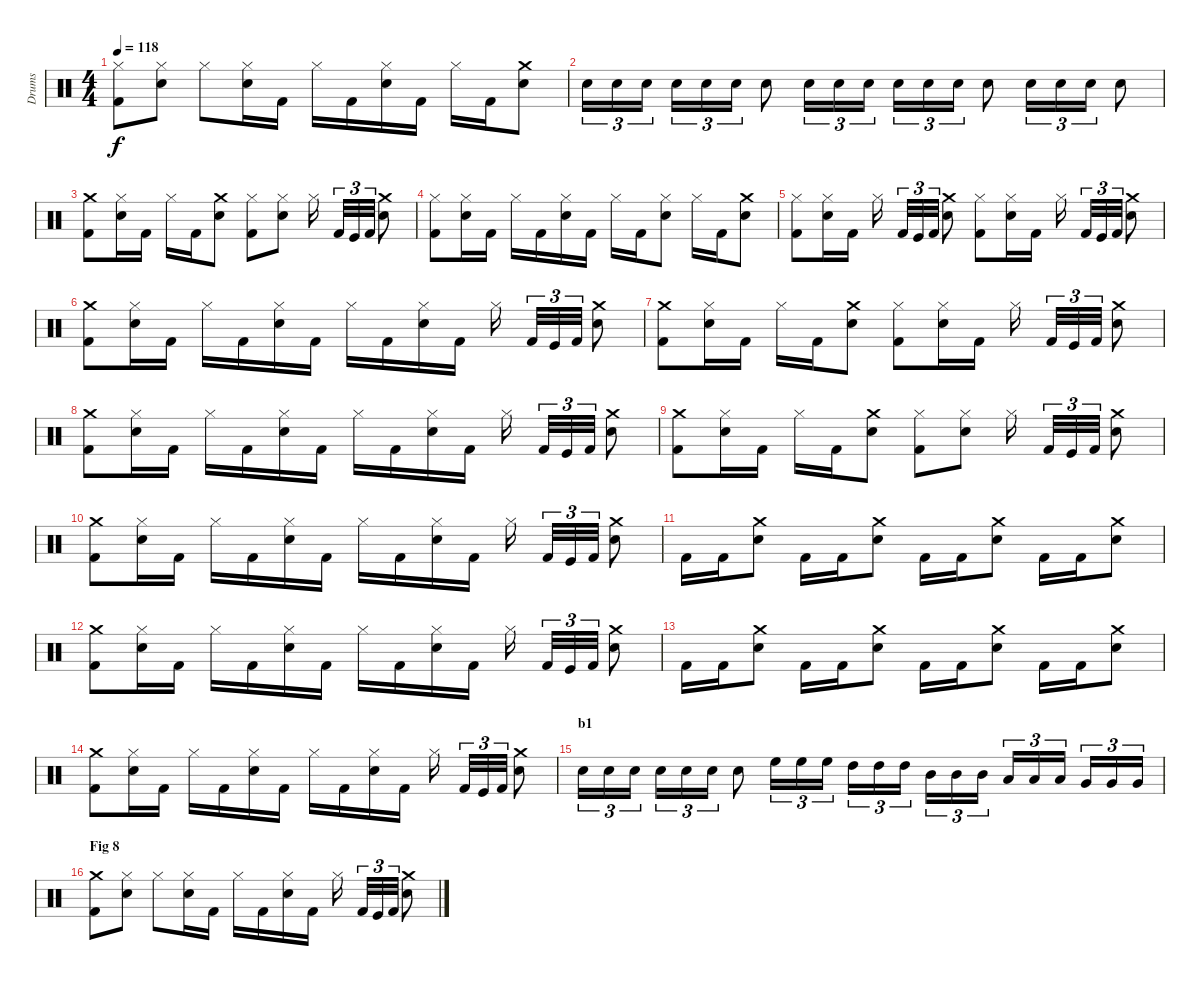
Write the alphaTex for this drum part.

\track ("Drums" "Drums") {instrument percussion}
\staff {score}
\articulation defaults
\ts (4 4)
\tempo 118
\clef neutral
\ks c
("Hi-Hat (closed)" "Kick (hit) 2").8{dy f} ("Hi-Hat (closed)" "Electric Snare (hit)").8 "Hi-Hat (closed)".8 ("Hi-Hat (closed)" "Electric Snare (hit)").16 "Kick (hit) 2".16 "Hi-Hat (closed)".16 "Kick (hit) 2".16 ("Hi-Hat (closed)" "Electric Snare (hit)").16 "Kick (hit) 2".16 "Hi-Hat (closed)".16 "Kick (hit) 2".16 ("Crash medium (hit)" "Electric Snare (hit)").8 |
"Electric Snare (hit)".16{tu (3 2)} "Electric Snare (hit)".16{tu (3 2)} "Electric Snare (hit)".16{tu (3 2) beam splitsecondary} "Electric Snare (hit)".16{tu (3 2)} "Electric Snare (hit)".16{tu (3 2)} "Electric Snare (hit)".16{tu (3 2)} "Electric Snare (hit)".8 "Electric Snare (hit)".16{tu (3 2)} "Electric Snare (hit)".16{tu (3 2)} "Electric Snare (hit)".16{tu (3 2)} "Electric Snare (hit)".16{tu (3 2)} "Electric Snare (hit)".16{tu (3 2)} "Electric Snare (hit)".16{tu (3 2)} "Electric Snare (hit)".8 "Electric Snare (hit)".16{tu (3 2)} "Electric Snare (hit)".16{tu (3 2)} "Electric Snare (hit)".16{tu (3 2)} "Electric Snare (hit)".8 |
("Crash medium (hit)" "Kick (hit) 2").8 ("Hi-Hat (closed)" "Electric Snare (hit)").16 "Kick (hit) 2".16 "Hi-Hat (closed)".16 "Kick (hit) 2".16 ("Crash medium (hit)" "Electric Snare (hit)").8 ("Hi-Hat (closed)" "Kick (hit) 2").8 ("Hi-Hat (closed)" "Electric Snare (hit)").8 "Hi-Hat (closed)".16{beam splitsecondary} "Kick (hit) 2".32{tu (3 2)} "Kick (hit)".32{tu (3 2)} "Kick (hit) 2".32{tu (3 2)} ("Crash medium (hit)" "Electric Snare (hit)").8 |
("Hi-Hat (closed)" "Kick (hit) 2").8 ("Hi-Hat (closed)" "Electric Snare (hit)").16 "Kick (hit) 2".16 "Hi-Hat (closed)".16 "Kick (hit) 2".16 ("Hi-Hat (closed)" "Electric Snare (hit)").16 "Kick (hit) 2".16 "Hi-Hat (closed)".16 "Kick (hit) 2".16 ("Hi-Hat (closed)" "Electric Snare (hit)").8 "Hi-Hat (closed)".16 "Kick (hit) 2".16 ("Crash medium (hit)" "Electric Snare (hit)").8 |
("Hi-Hat (closed)" "Kick (hit) 2").8 ("Hi-Hat (closed)" "Electric Snare (hit)").16 "Kick (hit) 2".16 "Hi-Hat (closed)".16{beam splitsecondary} "Kick (hit) 2".32{tu (3 2)} "Kick (hit)".32{tu (3 2)} "Kick (hit) 2".32{tu (3 2)} ("Crash medium (hit)" "Electric Snare (hit)").8 ("Hi-Hat (closed)" "Kick (hit) 2").8 ("Hi-Hat (closed)" "Electric Snare (hit)").16 "Kick (hit) 2".16 "Hi-Hat (closed)".16{beam splitsecondary} "Kick (hit) 2".32{tu (3 2)} "Kick (hit)".32{tu (3 2)} "Kick (hit) 2".32{tu (3 2)} ("Crash medium (hit)" "Electric Snare (hit)").8 |
("Crash medium (hit)" "Kick (hit) 2").8 ("Hi-Hat (closed)" "Electric Snare (hit)").16 "Kick (hit) 2".16 "Hi-Hat (closed)".16 "Kick (hit) 2".16 ("Hi-Hat (closed)" "Electric Snare (hit)").16 "Kick (hit) 2".16 "Hi-Hat (closed)".16 "Kick (hit) 2".16 ("Hi-Hat (closed)" "Electric Snare (hit)").16 "Kick (hit) 2".16 "Hi-Hat (closed)".16{beam splitsecondary} "Kick (hit) 2".32{tu (3 2)} "Kick (hit)".32{tu (3 2)} "Kick (hit) 2".32{tu (3 2)} ("Crash medium (hit)" "Electric Snare (hit)").8 |
("Crash medium (hit)" "Kick (hit) 2").8 ("Hi-Hat (closed)" "Electric Snare (hit)").16 "Kick (hit) 2".16 "Hi-Hat (closed)".16 "Kick (hit) 2".16 ("Crash medium (hit)" "Electric Snare (hit)").8 ("Hi-Hat (closed)" "Kick (hit) 2").8 ("Hi-Hat (closed)" "Electric Snare (hit)").16 "Kick (hit) 2".16 "Hi-Hat (closed)".16{beam splitsecondary} "Kick (hit) 2".32{tu (3 2)} "Kick (hit)".32{tu (3 2)} "Kick (hit) 2".32{tu (3 2)} ("Crash medium (hit)" "Electric Snare (hit)").8 |
("Crash medium (hit)" "Kick (hit) 2").8 ("Hi-Hat (closed)" "Electric Snare (hit)").16 "Kick (hit) 2".16 "Hi-Hat (closed)".16 "Kick (hit) 2".16 ("Hi-Hat (closed)" "Electric Snare (hit)").16 "Kick (hit) 2".16 "Hi-Hat (closed)".16 "Kick (hit) 2".16 ("Hi-Hat (closed)" "Electric Snare (hit)").16 "Kick (hit) 2".16 "Hi-Hat (closed)".16{beam splitsecondary} "Kick (hit) 2".32{tu (3 2)} "Kick (hit)".32{tu (3 2)} "Kick (hit) 2".32{tu (3 2)} ("Crash medium (hit)" "Electric Snare (hit)").8 |
("Crash medium (hit)" "Kick (hit) 2").8 ("Hi-Hat (closed)" "Electric Snare (hit)").16 "Kick (hit) 2".16 "Hi-Hat (closed)".16 "Kick (hit) 2".16 ("Crash medium (hit)" "Electric Snare (hit)").8 ("Hi-Hat (closed)" "Kick (hit) 2").8 ("Hi-Hat (closed)" "Electric Snare (hit)").8 "Hi-Hat (closed)".16{beam splitsecondary} "Kick (hit) 2".32{tu (3 2)} "Kick (hit)".32{tu (3 2)} "Kick (hit) 2".32{tu (3 2)} ("Crash medium (hit)" "Electric Snare (hit)").8 |
("Crash medium (hit)" "Kick (hit) 2").8 ("Hi-Hat (closed)" "Electric Snare (hit)").16 "Kick (hit) 2".16 "Hi-Hat (closed)".16 "Kick (hit) 2".16 ("Hi-Hat (closed)" "Electric Snare (hit)").16 "Kick (hit) 2".16 "Hi-Hat (closed)".16 "Kick (hit) 2".16 ("Hi-Hat (closed)" "Electric Snare (hit)").16 "Kick (hit) 2".16 "Hi-Hat (closed)".16{beam splitsecondary} "Kick (hit) 2".32{tu (3 2)} "Kick (hit)".32{tu (3 2)} "Kick (hit) 2".32{tu (3 2)} ("Crash medium (hit)" "Electric Snare (hit)").8 |
"Kick (hit) 2".16 "Kick (hit) 2".16 ("Crash medium (hit)" "Electric Snare (hit)").8 "Kick (hit) 2".16 "Kick (hit) 2".16 ("Crash medium (hit)" "Electric Snare (hit)").8 "Kick (hit) 2".16 "Kick (hit) 2".16 ("Crash medium (hit)" "Electric Snare (hit)").8 "Kick (hit) 2".16 "Kick (hit) 2".16 ("Crash medium (hit)" "Electric Snare (hit)").8 |
("Crash medium (hit)" "Kick (hit) 2").8 ("Hi-Hat (closed)" "Electric Snare (hit)").16 "Kick (hit) 2".16 "Hi-Hat (closed)".16 "Kick (hit) 2".16 ("Hi-Hat (closed)" "Electric Snare (hit)").16 "Kick (hit) 2".16 "Hi-Hat (closed)".16 "Kick (hit) 2".16 ("Hi-Hat (closed)" "Electric Snare (hit)").16 "Kick (hit) 2".16 "Hi-Hat (closed)".16{beam splitsecondary} "Kick (hit) 2".32{tu (3 2)} "Kick (hit)".32{tu (3 2)} "Kick (hit) 2".32{tu (3 2)} ("Crash medium (hit)" "Electric Snare (hit)").8 |
"Kick (hit) 2".16 "Kick (hit) 2".16 ("Crash medium (hit)" "Electric Snare (hit)").8 "Kick (hit) 2".16 "Kick (hit) 2".16 ("Crash medium (hit)" "Electric Snare (hit)").8 "Kick (hit) 2".16 "Kick (hit) 2".16 ("Crash medium (hit)" "Electric Snare (hit)").8 "Kick (hit) 2".16 "Kick (hit) 2".16 ("Crash medium (hit)" "Electric Snare (hit)").8 |
("Crash medium (hit)" "Kick (hit) 2").8 ("Hi-Hat (closed)" "Electric Snare (hit)").16 "Kick (hit) 2".16 "Hi-Hat (closed)".16 "Kick (hit) 2".16 ("Hi-Hat (closed)" "Electric Snare (hit)").16 "Kick (hit) 2".16 "Hi-Hat (closed)".16 "Kick (hit) 2".16 ("Hi-Hat (closed)" "Electric Snare (hit)").16 "Kick (hit) 2".16 "Hi-Hat (closed)".16{beam splitsecondary} "Kick (hit) 2".32{tu (3 2)} "Kick (hit)".32{tu (3 2)} "Kick (hit) 2".32{tu (3 2)} ("Crash medium (hit)" "Electric Snare (hit)").8 |
\section ("" "b1")
"Electric Snare (hit)".16{tu (3 2)} "Electric Snare (hit)".16{tu (3 2)} "Electric Snare (hit)".16{tu (3 2) beam splitsecondary} "Electric Snare (hit)".16{tu (3 2)} "Electric Snare (hit)".16{tu (3 2)} "Electric Snare (hit)".16{tu (3 2)} "Electric Snare (hit)".8 "High Floor Tom (hit)".16{tu (3 2)} "High Floor Tom (hit)".16{tu (3 2)} "High Floor Tom (hit)".16{tu (3 2)} "High Tom (hit)".16{tu (3 2)} "High Tom (hit)".16{tu (3 2)} "High Tom (hit)".16{tu (3 2) beam splitsecondary} "Mid Tom (hit)".16{tu (3 2)} "Mid Tom (hit)".16{tu (3 2)} "Mid Tom (hit)".16{tu (3 2)} "Low Tom (hit)".16{tu (3 2)} "Low Tom (hit)".16{tu (3 2)} "Low Tom (hit)".16{tu (3 2) beam splitsecondary} "Very Low Tom (hit)".16{tu (3 2)} "Very Low Tom (hit)".16{tu (3 2)} "Very Low Tom (hit)".16{tu (3 2)} |
\section ("" "Fig 8")
("Crash medium (hit)" "Kick (hit) 2").8 ("Hi-Hat (closed)" "Electric Snare (hit)").8 "Hi-Hat (closed)".8 ("Hi-Hat (closed)" "Electric Snare (hit)").16 "Kick (hit) 2".16 "Hi-Hat (closed)".16 "Kick (hit) 2".16 ("Hi-Hat (closed)" "Electric Snare (hit)").16 "Kick (hit) 2".16 "Hi-Hat (closed)".16{beam splitsecondary} "Kick (hit) 2".32{tu (3 2)} "Kick (hit)".32{tu (3 2)} "Kick (hit) 2".32{tu (3 2)} ("Crash medium (hit)" "Electric Snare (hit)").8
